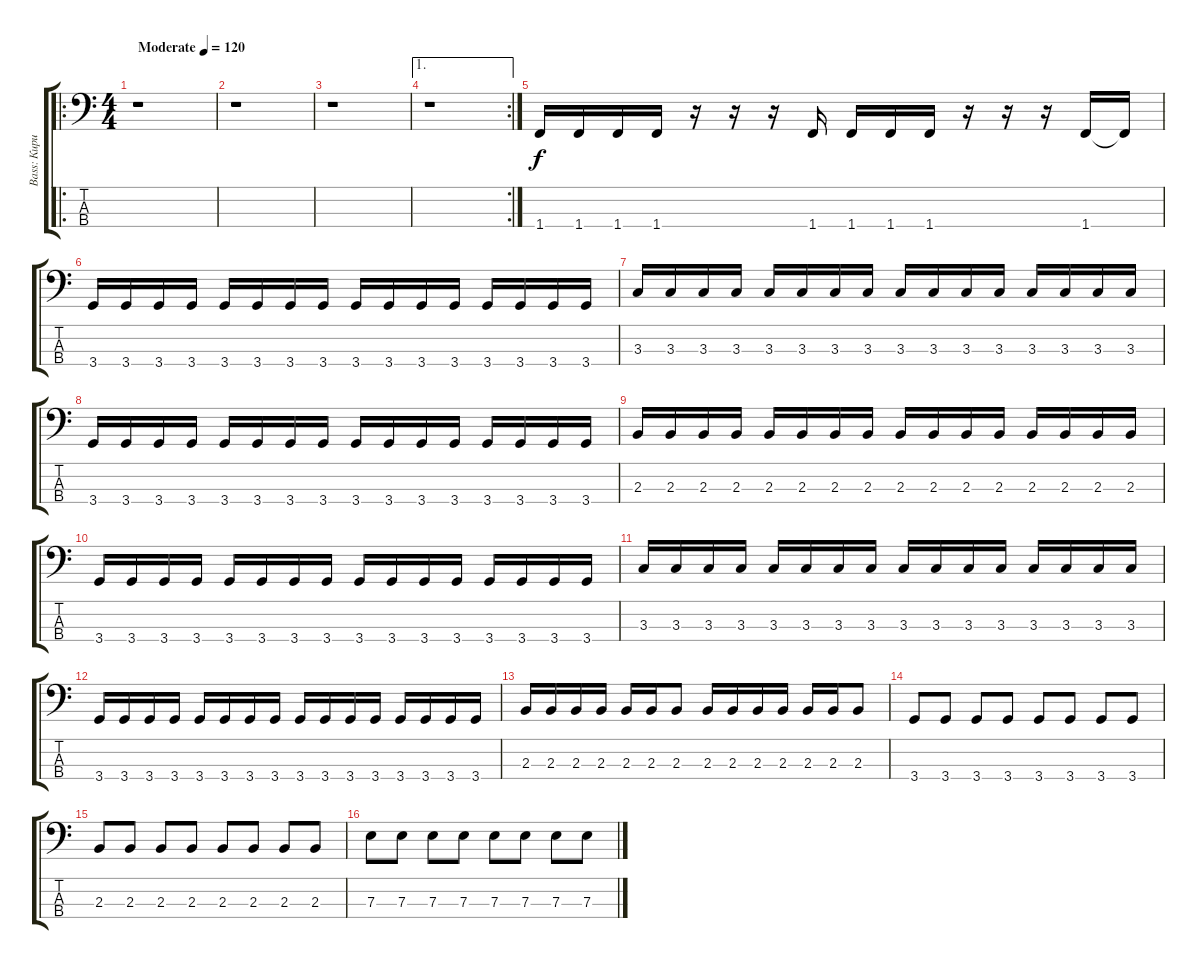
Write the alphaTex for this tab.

\track ("Bass: Кирилл" "Bass: Кири") {instrument electricbasspick}
\staff {score tabs}
\tuning (G2 D2 A1 E1) {hide}
\ro
\ts (4 4)
\tempo (120 "Moderate")
\clef f4
\ks c
r.1{dy f instrument electricbasspick} |
r.1 |
r.1 |
\ae 1
\rc 2
r.1 |
1.4.16 1.4.16 1.4.16 1.4.16 r.16 r.16 r.16 1.4.16 1.4.16 1.4.16 1.4.16 r.16 r.16 r.16 1.4.16 1.4{t}.16 |
3.4.16 3.4.16 3.4.16 3.4.16 3.4.16 3.4.16 3.4.16 3.4.16 3.4.16 3.4.16 3.4.16 3.4.16 3.4.16 3.4.16 3.4.16 3.4.16 |
3.3.16 3.3.16 3.3.16 3.3.16 3.3.16 3.3.16 3.3.16 3.3.16 3.3.16 3.3.16 3.3.16 3.3.16 3.3.16 3.3.16 3.3.16 3.3.16 |
3.4.16 3.4.16 3.4.16 3.4.16 3.4.16 3.4.16 3.4.16 3.4.16 3.4.16 3.4.16 3.4.16 3.4.16 3.4.16 3.4.16 3.4.16 3.4.16 |
2.3.16 2.3.16 2.3.16 2.3.16 2.3.16 2.3.16 2.3.16 2.3.16 2.3.16 2.3.16 2.3.16 2.3.16 2.3.16 2.3.16 2.3.16 2.3.16 |
3.4.16 3.4.16 3.4.16 3.4.16 3.4.16 3.4.16 3.4.16 3.4.16 3.4.16 3.4.16 3.4.16 3.4.16 3.4.16 3.4.16 3.4.16 3.4.16 |
3.3.16 3.3.16 3.3.16 3.3.16 3.3.16 3.3.16 3.3.16 3.3.16 3.3.16 3.3.16 3.3.16 3.3.16 3.3.16 3.3.16 3.3.16 3.3.16 |
3.4.16 3.4.16 3.4.16 3.4.16 3.4.16 3.4.16 3.4.16 3.4.16 3.4.16 3.4.16 3.4.16 3.4.16 3.4.16 3.4.16 3.4.16 3.4.16 |
2.3.16 2.3.16 2.3.16 2.3.16 2.3.16 2.3.16 2.3.8 2.3.16 2.3.16 2.3.16 2.3.16 2.3.16 2.3.16 2.3.8 |
3.4.8 3.4.8 3.4.8 3.4.8 3.4.8 3.4.8 3.4.8 3.4.8 |
2.3.8 2.3.8 2.3.8 2.3.8 2.3.8 2.3.8 2.3.8 2.3.8 |
7.3.8 7.3.8 7.3.8 7.3.8 7.3.8 7.3.8 7.3.8 7.3.8
